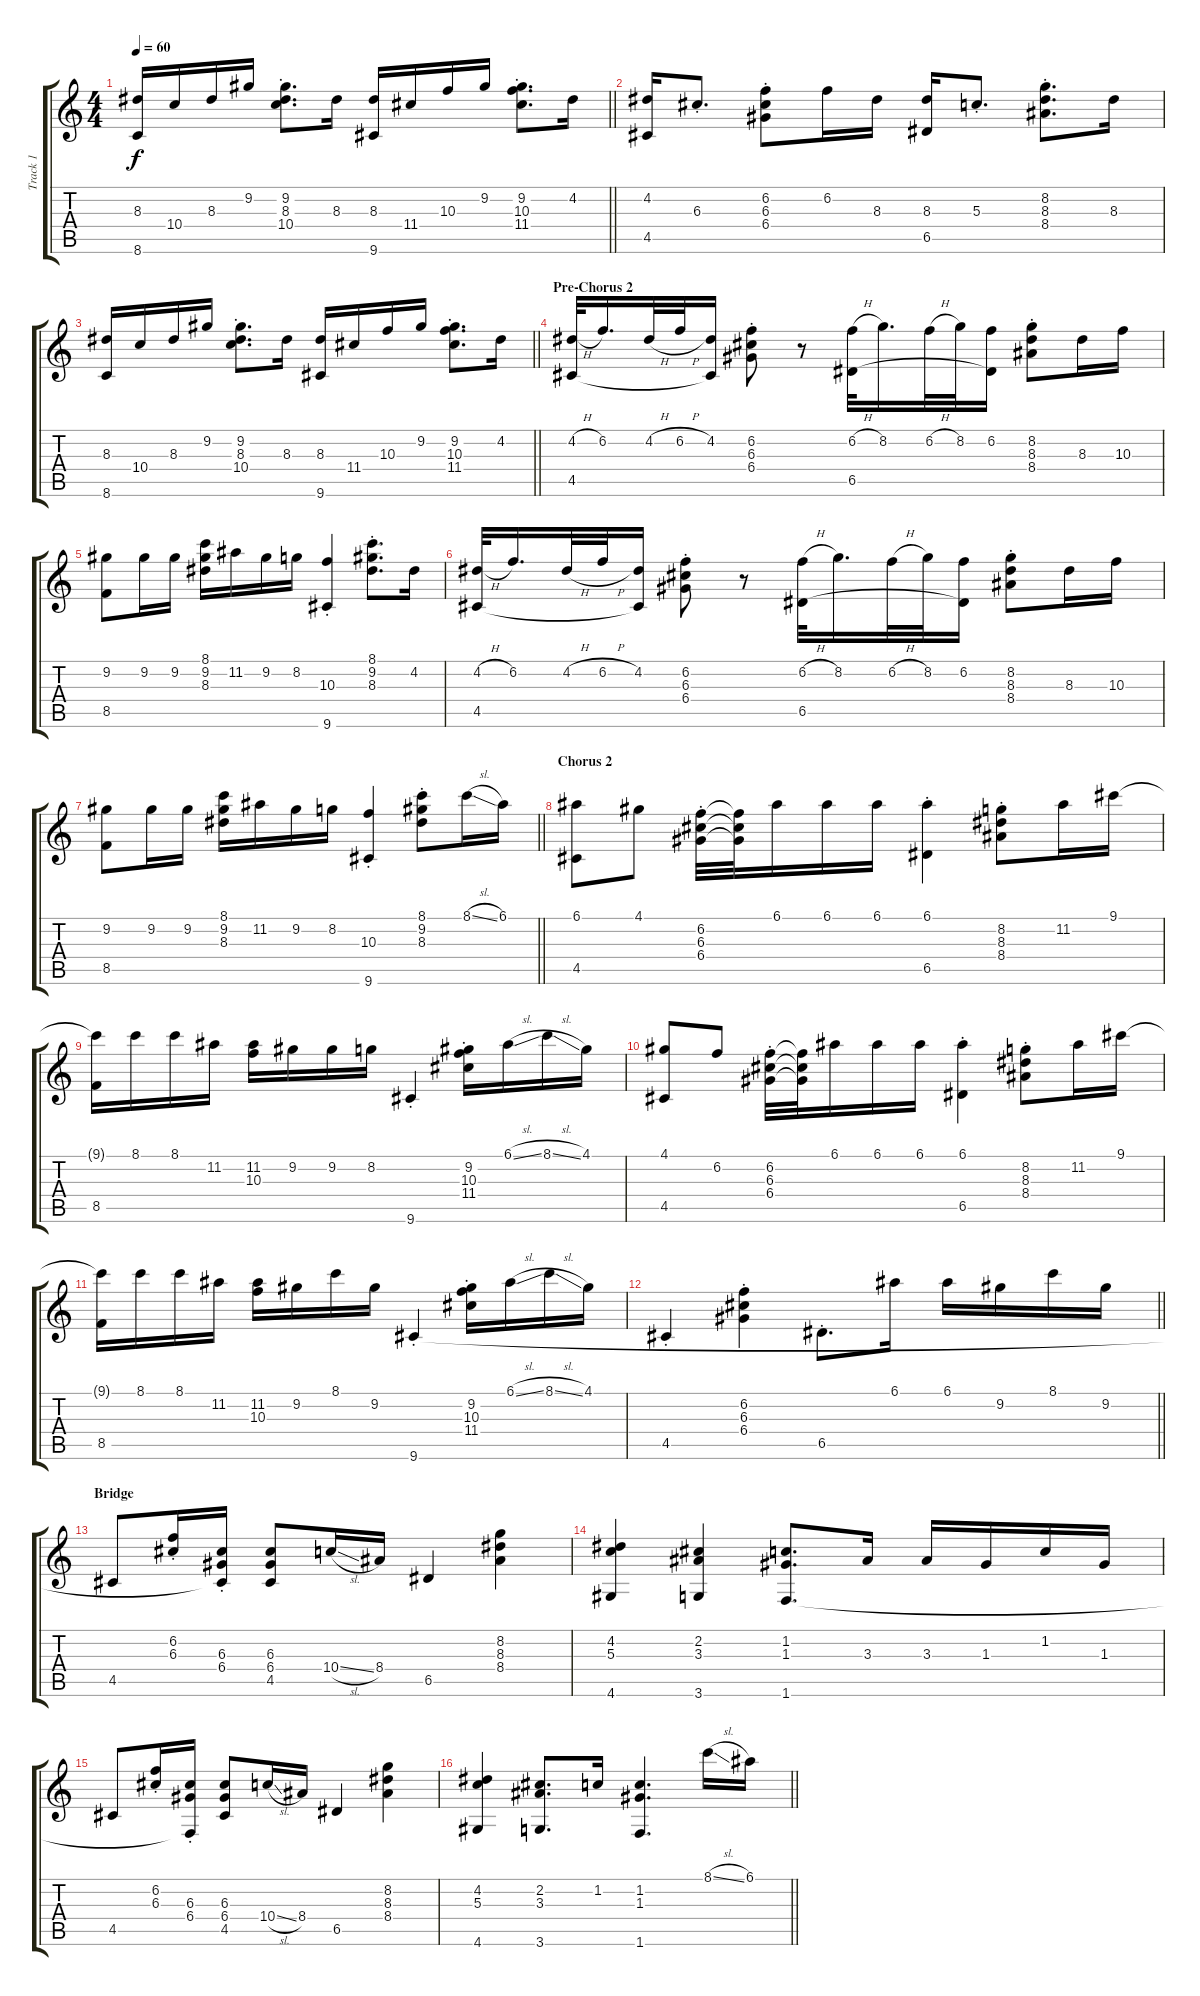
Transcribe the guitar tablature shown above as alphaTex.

\track ("Track 1" "Track 1") {instrument acousticguitarsteel}
\staff {score tabs}
\tuning (E4 B3 G3 D3 A2 E2) {hide}
\ts (4 4)
\tempo 60
\clef g2
\barLineRight lightlight
\ks c
(8.3 8.6).16{dy f} 10.4.16 8.3.16 9.2.16 (9.2{st} 8.3{st} 10.4{st}).8{d} 8.3.16 (8.3 9.6).16 11.4.16 10.3.16 9.2.16 (9.2{st} 10.3{st} 11.4).8{d} 4.2.16 |
(4.2 4.5).16 6.3{st}.8{d} (6.2{st} 6.3{st} 6.4{st}).8 6.2.16 8.3.16 (8.3 6.5).16 5.3{st}.8{d} (8.2{st} 8.3{st} 8.4{st}).8{d} 8.3.16 |
\barLineRight lightlight
(8.3 8.6).16 10.4.16 8.3.16 9.2.16 (9.2{st} 8.3{st} 10.4{st}).8{d} 8.3.16 (8.3 9.6).16 11.4.16 10.3.16 9.2.16 (9.2{st} 10.3{st} 11.4).8{d} 4.2.16 |
\section ("" "Pre-Chorus 2")
(4.2{h} 4.5).32 6.2.16{d} 4.2{h}.32 6.2{h}.32 (4.2 4.5{t}).16 (6.2{st} 6.3{st} 6.4{st}).8 r.8 (6.2{h} 6.5).32 8.2.16{d} 6.2{h}.32 8.2.32 (6.2 6.5{t}).16 (8.2{st} 8.3{st} 8.4{st}).8 8.3.16 10.3.16 |
(9.2 8.5).8 9.2.16 9.2.16 (8.1 9.2 8.3).16 11.2.16 9.2.16 8.2.16 (10.3{st} 9.6{st}).4 (8.1{st} 9.2{st} 8.3{st}).8{d} 4.2.16 |
(4.2{h} 4.5).32 6.2.16{d} 4.2{h}.32 6.2{h}.32 (4.2 4.5{t}).16 (6.2{st} 6.3{st} 6.4{st}).8 r.8 (6.2{h} 6.5).32 8.2.16{d} 6.2{h}.32 8.2.32 (6.2 6.5{t}).16 (8.2{st} 8.3{st} 8.4{st}).8 8.3.16 10.3.16 |
\barLineRight lightlight
(9.2 8.5).8 9.2.16 9.2.16 (8.1 9.2 8.3).16 11.2.16 9.2.16 8.2.16 (10.3{st} 9.6{st}).4 (8.1{st} 9.2{st} 8.3{st}).8 8.1{sl}.16 6.1.16 |
\section ("" "Chorus 2")
(6.1 4.5).8 4.1.8 (6.2{st} 6.3{st} 6.4{st}).32 (6.2{t} 6.3{t} 6.4{t}).32 6.1.16 6.1.16 6.1.16 (6.1 6.5{st}).4 (8.2{st} 8.3{st} 8.4{st}).8 11.2.16 9.1.16 |
(9.1{t} 8.5).16 8.1.16 8.1.16 11.2.16 (11.2 10.3).16 9.2.16 9.2.16 8.2.16 9.6{st}.4 (9.2{st} 10.3{st} 11.4).16 6.1{sl}.16 8.1{sl}.16 4.1.16 |
(4.1 4.5).8 6.2.8 (6.2{st} 6.3{st} 6.4{st}).32 (6.2{t} 6.3{t} 6.4{t}).32 6.1.16 6.1.16 6.1.16 (6.1 6.5{st}).4 (8.2{st} 8.3{st} 8.4{st}).8 11.2.16 9.1.16 |
(9.1{t} 8.5).16 8.1.16 8.1.16 11.2.16 (11.2 10.3).16 9.2.16 8.1.16 9.2.16 9.6{st}.4 (9.2{st} 10.3{st} 11.4).16 6.1{sl}.16 8.1{sl}.16 4.1.16 |
\barLineRight lightlight
4.5{st}.4 (6.2{st} 6.3{st} 6.4{st}).4 6.5{st}.8{d} 6.1.16 6.1.16 9.2.16 8.1.16 9.2.16 |
\section ("" "Bridge")
4.5.8 (6.2{st} 6.3{st}).16 (6.3{st} 6.4{st} 9.6{t}).16 (6.3 6.4 4.5).8 10.4{sl}.16 8.4.16 6.5.4 (8.2 8.3 8.4).4 |
(4.2 5.3 4.6).4 (2.2 3.3 3.6).4 (1.2 1.3 1.6).8{d} 3.3.16 3.3.16 1.3.16 1.2.16 1.3.16 |
4.5.8 (6.2{st} 6.3{st}).16 (6.3{st} 6.4{st} 1.6{t}).16 (6.3 6.4 4.5).8 10.4{sl}.16 8.4.16 6.5.4 (8.2 8.3 8.4).4 |
\barLineRight lightlight
(4.2 5.3 4.6).4 (2.2 3.3 3.6).8{d} 1.2.16 (1.2 1.3 1.6).4{d} 8.1{sl}.16 6.1.16
